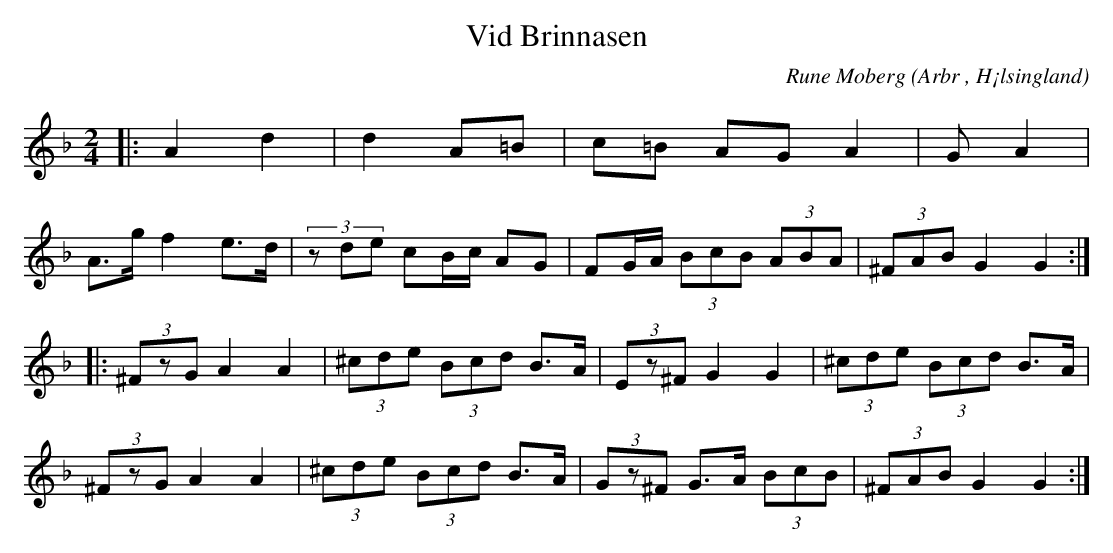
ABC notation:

X:1
T:Vid Brinnasen
C: Rune Moberg
O:Arbr , H¡lsingland
M:2/4
L:1/8
K:Dm
|: A2 d2|d2 A=B|c=B AG A2|G A2|
A>g f2 e>d|(3zde cB/c/ AG|FG/A/ (3BcB (3ABA|(3^FAB G2 G2:|
|:(3^FzG A2 A2|(3^cde (3Bcd B>A|(3Ez^F G2 G2|(3^cde (3Bcd B>A|
(3^FzG A2 A2|(3^cde (3Bcd B>A| (3Gz^F G>A (3BcB|(3^FAB G2 G2:|
